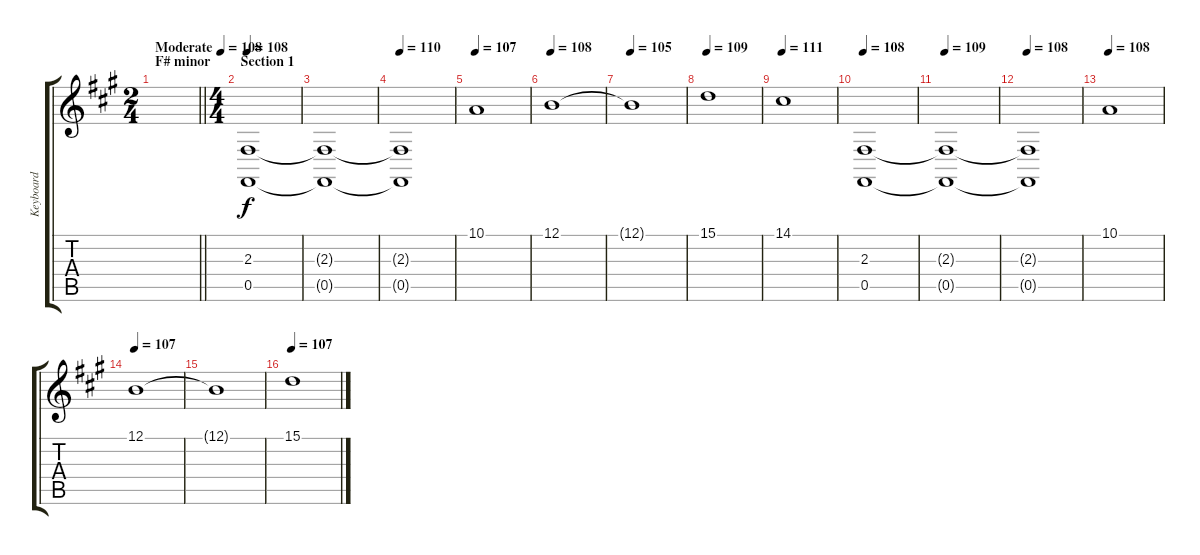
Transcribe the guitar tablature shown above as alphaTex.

\track ("Keyboard" "Keyboard") {instrument pad2warm}
\staff {score tabs}
\tuning (B3 Ab3 E3 B2 Gb2 B1) {hide}
\ts (2 4)
\section ("" "F# minor")
\tempo (108 "Moderate")
\clef g2
\barLineRight lightlight
\ks f#minor
|
\ts (4 4)
\section ("" "Section 1")
\tempo 108
(2.3 0.5).1 |
(2.3{t} 0.5{t}).1 |
\tempo 110
(2.3{t} 0.5{t}).1 |
\tempo 107
10.1.1 |
\tempo 108
12.1.1 |
\tempo 105
12.1{t}.1 |
\tempo 109
15.1.1 |
\tempo 111
14.1.1 |
\tempo 108
(2.3 0.5).1 |
\tempo 109
(2.3{t} 0.5{t}).1 |
\tempo 108
(2.3{t} 0.5{t}).1 |
\tempo 108
10.1.1 |
\tempo 107
12.1.1 |
12.1{t}.1 |
\tempo 107
15.1.1
